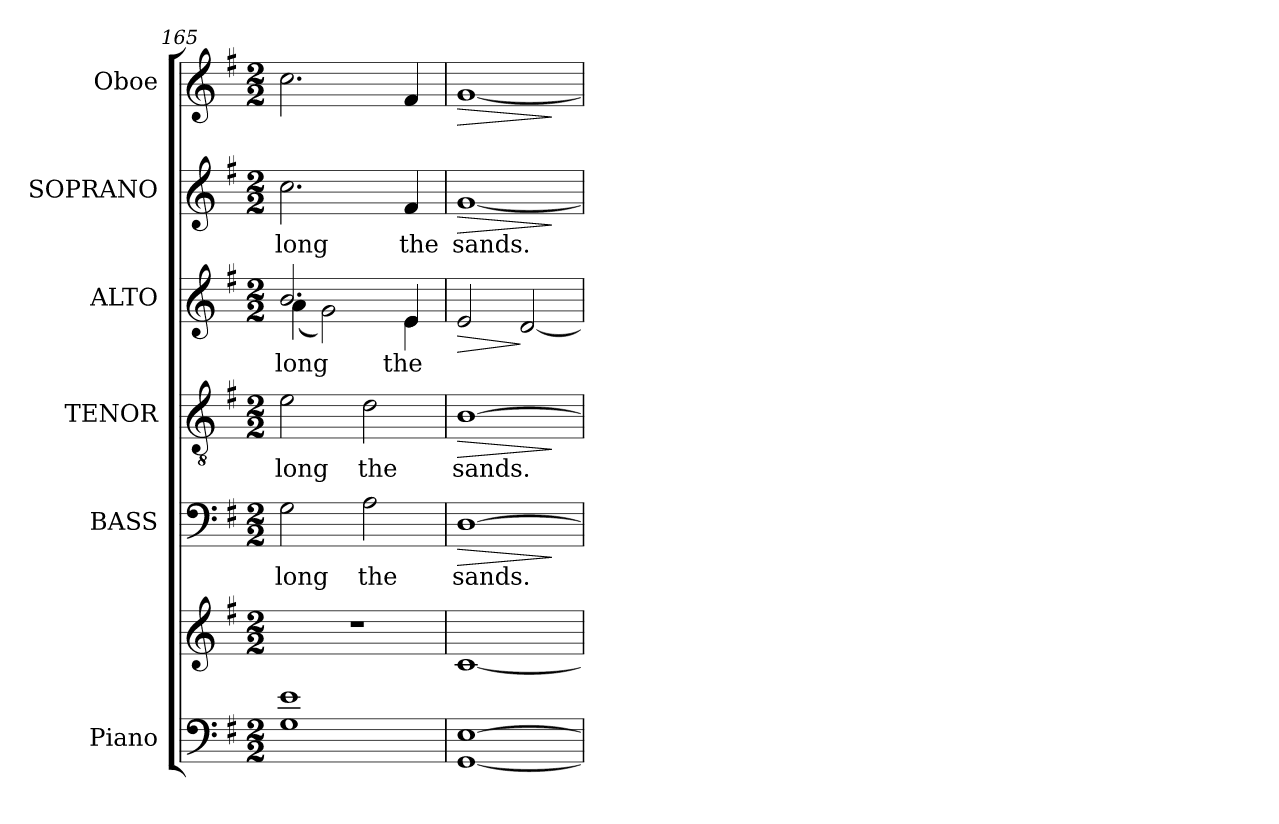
**kern	**kern	**kern	**text	**dynam	**kern	**text	**dynam	**kern	**text	**dynam	**kern	**text	**dynam	**kern	**dynam
*part6	*part6	*part5	*part5	*part5	*part4	*part4	*part4	*part3	*part3	*part3	*part2	*part2	*part2	*part1	*part1
*staff7	*staff6	*staff5	*staff5	*staff5	*staff4	*staff4	*staff4	*staff3	*staff3	*staff3	*staff2	*staff2	*staff2	*staff1	*staff1
*I"Piano	*	*I"BASS	*	*	*I"TENOR	*	*	*I"ALTO	*	*	*I"SOPRANO	*	*	*I"Oboe	*
*I'Pno.	*	*I'B.	*	*	*I'T.	*	*	*I'A.	*	*	*I'S.	*	*	*I'Ob.	*
*clefF4	*clefG2	*clefF4	*	*	*clefGv2	*	*	*clefG2	*	*	*clefG2	*	*	*clefG2	*
*	*	*	*	*	*ITrd7c12	*	*	*	*	*	*	*	*	*	*
*k[f#]	*k[f#]	*k[f#]	*	*	*k[f#]	*	*	*k[f#]	*	*	*k[f#]	*	*	*k[f#]	*
*G:	*G:	*G:	*	*	*G:	*	*	*G:	*	*	*G:	*	*	*G:	*
*M2/2	*M2/2	*M2/2	*	*	*M2/2	*	*	*M2/2	*	*	*M2/2	*	*	*M2/2	*
=165	=165	=165	=165	=165	=165	=165	=165	=165	=165	=165	=165	=165	=165	=165	=165
!	!	!	!LO:LY:b:color=#000000	!	!	!	!	!	!	!	!	!	!	!	!
!	!	!	!	!	!	!LO:LY:b:color=#000000	!	!	!	!	!	!	!	!	!
*	*	*	*	*	*	*	*	*^	*	*	*	*	*	*	*
!	!	!	!	!	!	!	!	!	!	!LO:LY:b:color=#000000	!	!	!	!	!	!
!	!	!	!	!	!	!	!	!	!	!	!	!	!LO:LY:b:color=#000000	!	!	!
1Gi 1ei	1r	2Gi\	-long	.	2Ei\	-long	.	2.bi/	(4ai\	-long	.	2.cci\	-long	.	2.cci\	.
.	.	.	.	.	.	.	.	.	2gi\)	.	.	.	.	.	.	.
!	!	!	!LO:LY:b:color=#000000	!	!	!	!	!	!	!	!	!	!	!	!	!
!	!	!	!	!	!	!LO:LY:b:color=#000000	!	!	!	!	!	!	!	!	!	!
.	.	2Ai\	the	.	2Di\	the	.	.	.	.	.	.	.	.	.	.
!	!	!	!	!	!	!	!	!	!	!LO:LY:b:color=#000000	!	!	!	!	!	!
!	!	!	!	!	!	!	!	!	!	!LO:LY:b:color=#000000	!	!	!	!	!	!
!	!	!	!	!	!	!	!	!	!	!	!	!	!LO:LY:b:color=#000000	!	!	!
.	.	.	.	.	.	.	.	4ei/	4ei\	the	.	4f#i/	the	.	4f#i/	.
*	*	*	*	*	*	*	*	*v	*v	*	*	*	*	*	*	*
=166	=166	=166	=166	=166	=166	=166	=166	=166	=166	=166	=166	=166	=166	=166	=166
*	*	*	*	*	*	*	*	*^	*	*	*	*	*	*	*
!	!	!	!LO:LY:b:color=#000000	!LO:HP:b	!	!	!	!	!	!	!	!	!	!	!	!
*	*	*	*	*	*	*	*	*v	*v	*	*	*	*	*	*	*
*	*	*	*	*	*	*	*	*^	*	*	*	*	*	*	*
!	!	!	!	!	!	!LO:LY:b:color=#000000	!LO:HP:b	!	!	!	!LO:HP:b	!	!	!	!	!
*	*	*	*	*	*	*	*	*v	*v	*	*	*	*	*	*	*
*	*	*	*	*	*	*	*	*^	*	*	*	*	*	*	*
!	!	!	!	!	!	!	!	!	!	!	!	!	!LO:LY:b:color=#000000	!LO:HP:b	!	!LO:HP:b
*	*	*	*	*	*	*	*	*v	*v	*	*	*	*	*	*	*
[1GGi [1Ei	[1ci	[1Di	sands.	>	[1BBi	sands.	>	2ei/	.	>	[1gi	sands.	>	[1gi	>
.	.	.	.	.	.	.	.	[2di/	.	]	.	.	.	.	.
.	.	.	.	]	.	.	]	.	.	.	.	.	]	.	]
=	=	=	=	=	=	=	=	=	=	=	=	=	=	=	=
*-	*-	*-	*-	*-	*-	*-	*-	*-	*-	*-	*-	*-	*-	*-	*-
